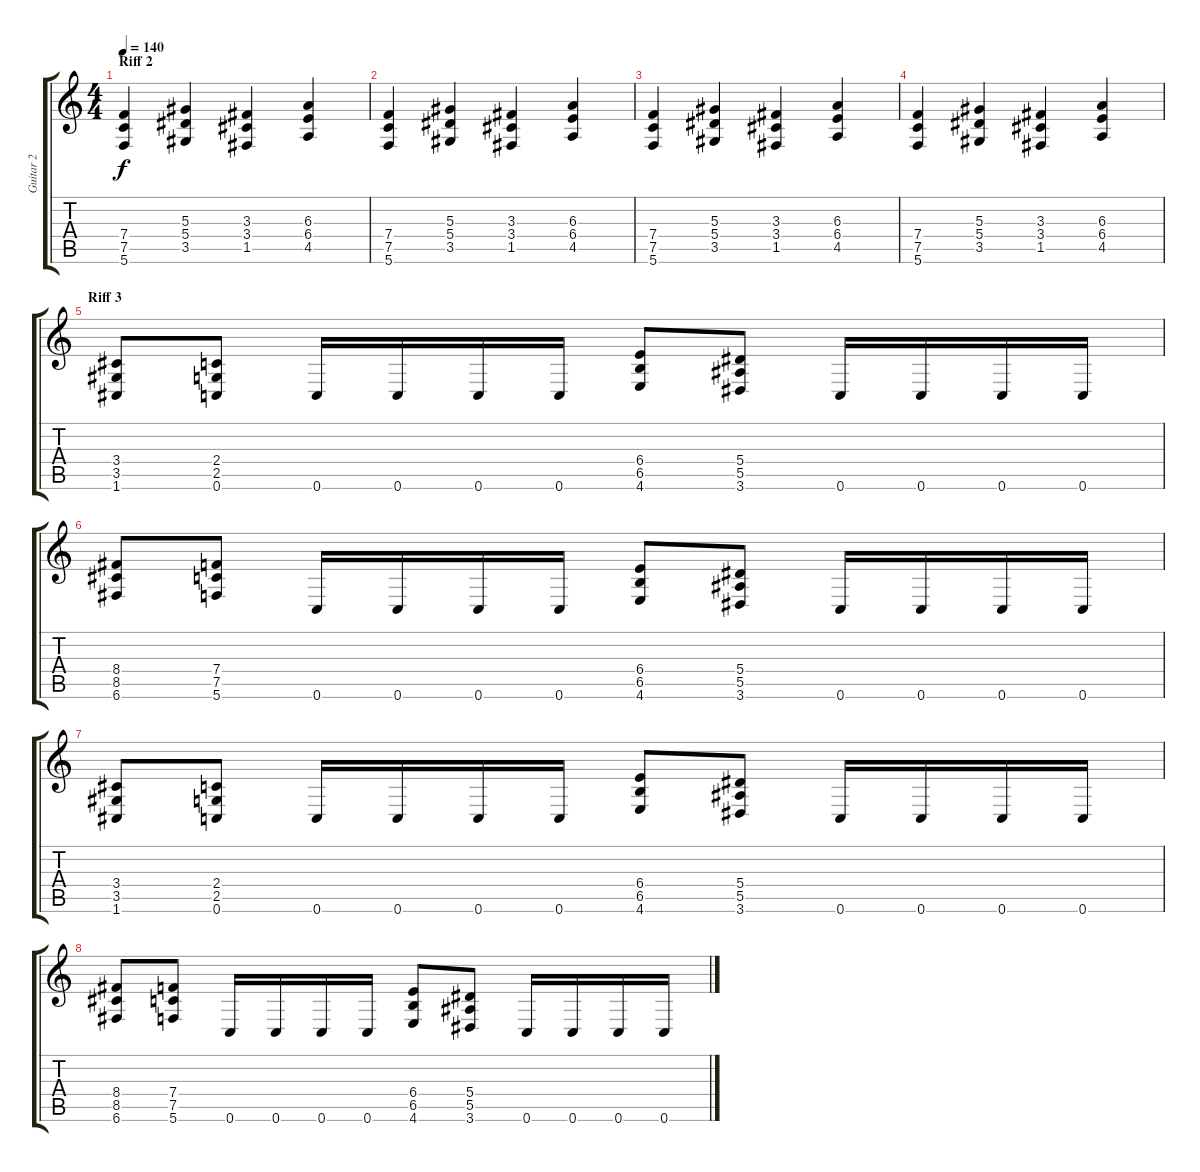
\track ("Guitar 2" "Guitar 2") {instrument distortionguitar}
\staff {score tabs}
\tuning (C4 G3 Eb3 Bb2 F2 C2) {hide}
\ts (4 4)
\section ("" "Riff 2")
\tempo 140
\clef g2
\ks c
(7.4 7.5 5.6).4{dy f} (5.3 5.4 3.5).4 (3.3 3.4 1.5).4 (6.3 6.4 4.5).4 |
(7.4 7.5 5.6).4 (5.3 5.4 3.5).4 (3.3 3.4 1.5).4 (6.3 6.4 4.5).4 |
(7.4 7.5 5.6).4 (5.3 5.4 3.5).4 (3.3 3.4 1.5).4 (6.3 6.4 4.5).4 |
(7.4 7.5 5.6).4 (5.3 5.4 3.5).4 (3.3 3.4 1.5).4 (6.3 6.4 4.5).4 |
\section ("" "Riff 3")
(3.4 3.5 1.6).8 (2.4 2.5 0.6).8 0.6.16 0.6.16 0.6.16 0.6.16 (6.4 6.5 4.6).8 (5.4 5.5 3.6).8 0.6.16 0.6.16 0.6.16 0.6.16 |
(8.4 8.5 6.6).8 (7.4 7.5 5.6).8 0.6.16 0.6.16 0.6.16 0.6.16 (6.4 6.5 4.6).8 (5.4 5.5 3.6).8 0.6.16 0.6.16 0.6.16 0.6.16 |
(3.4 3.5 1.6).8 (2.4 2.5 0.6).8 0.6.16 0.6.16 0.6.16 0.6.16 (6.4 6.5 4.6).8 (5.4 5.5 3.6).8 0.6.16 0.6.16 0.6.16 0.6.16 |
(8.4 8.5 6.6).8 (7.4 7.5 5.6).8 0.6.16 0.6.16 0.6.16 0.6.16 (6.4 6.5 4.6).8 (5.4 5.5 3.6).8 0.6.16 0.6.16 0.6.16 0.6.16
